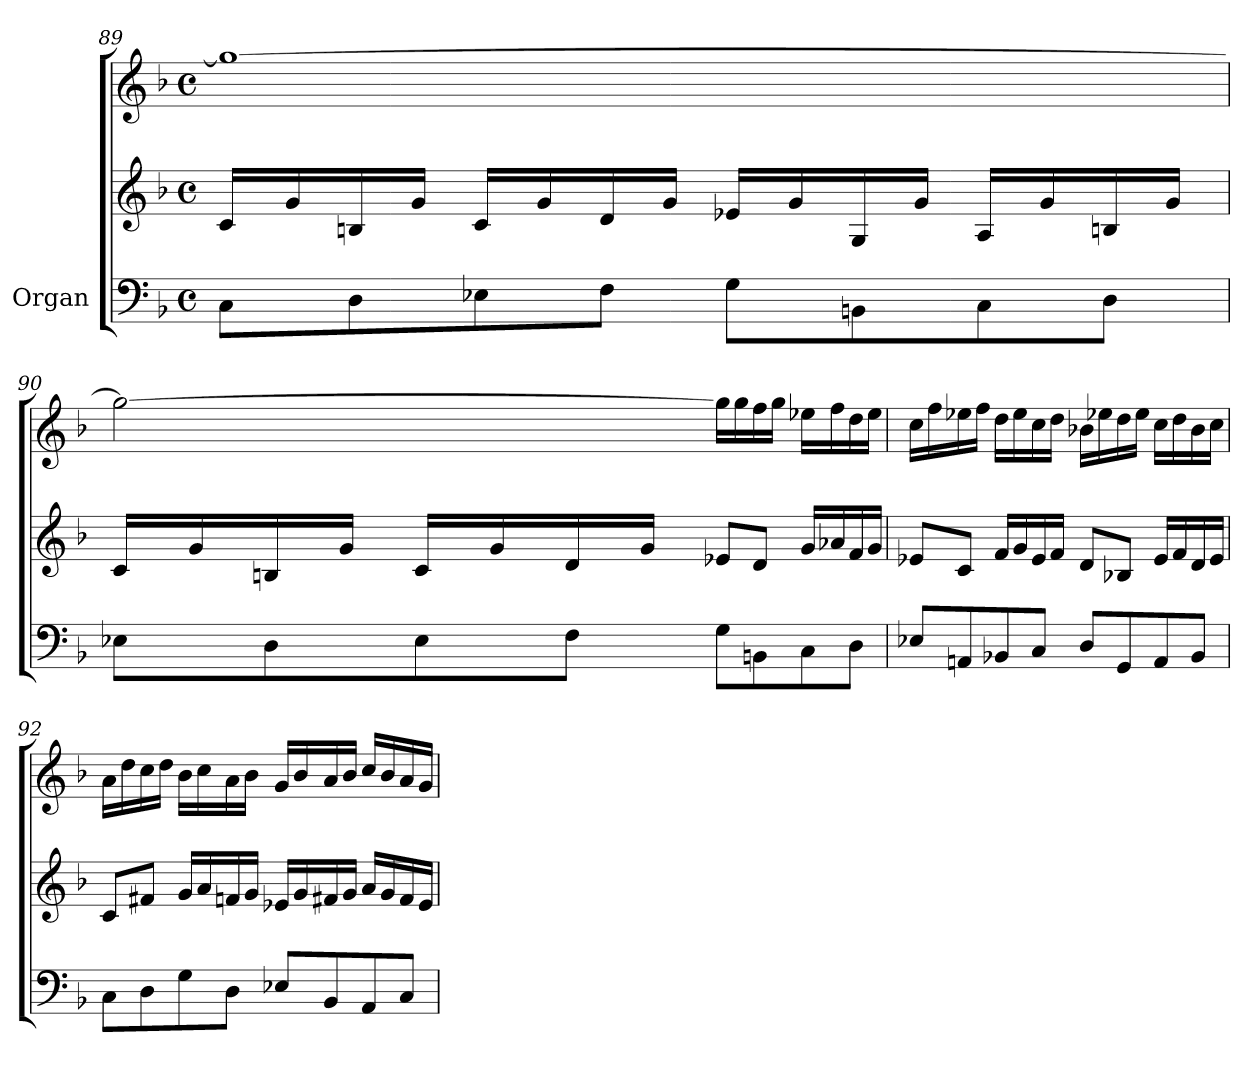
**kern	**kern	**kern
*part1	*part1	*part1
*staff3	*staff2	*staff1
*I"Organ	*	*
*clefF4	*clefG2	*clefG2
*k[b-]	*k[b-]	*k[b-]
*M4/4	*M4/4	*M4/4
*met(c)	*met(c)	*met(c)
=89	=89	=89
*	*	*^
8C\L	16c/LL	1gg_	64aa!yy
.	.	.	64gg!yy
.	.	.	64aa!yy
.	.	.	64gg!yy
.	16g/	.	64aa!yy
.	.	.	64gg!yy
.	.	.	64aa!yy
.	.	.	64gg!yy
8D\	16Bn/	.	64aa!yy
.	.	.	64gg!yy
.	.	.	64aa!yy
.	.	.	64gg!yy
.	16g/JJ	.	64aa!yy
.	.	.	64gg!yy
.	.	.	64aa!yy
.	.	.	64gg!yy
8E-X\	16c/LL	.	64aa!yy
.	.	.	64gg!yy
.	.	.	64aa!yy
.	.	.	64gg!yy
.	16g/	.	64aa!yy
.	.	.	64gg!yy
.	.	.	64aa!yy
.	.	.	64gg!yy
8F\J	16d/	.	64aa!yy
.	.	.	64gg!yy
.	.	.	64aa!yy
.	.	.	64gg!yy
.	16g/JJ	.	64aa!yy
.	.	.	64gg!yy
.	.	.	64aa!yy
.	.	.	64gg!yy
8G\L	16e-X/LL	.	64aa!yy
.	.	.	64gg!yy
.	.	.	64aa!yy
.	.	.	64gg!yy
.	16g/	.	64aa!yy
.	.	.	64gg!yy
.	.	.	64aa!yy
.	.	.	64gg!yy
8BBn\	16G/	.	64aa!yy
.	.	.	64gg!yy
.	.	.	64aa!yy
.	.	.	64gg!yy
.	16g/JJ	.	64aa!yy
.	.	.	64gg!yy
.	.	.	64aa!yy
.	.	.	64gg!yy
8C\	16A/LL	.	64aa!yy
.	.	.	64gg!yy
.	.	.	64aa!yy
.	.	.	64gg!yy
.	16g/	.	64aa!yy
.	.	.	64gg!yy
.	.	.	64aa!yy
.	.	.	64gg!yy
8D\J	16Bn/	.	64aa!yy
.	.	.	64gg!yy
.	.	.	64aa!yy
.	.	.	64gg!yy
.	16g/JJ	.	64aa!yy
.	.	.	64gg!yy
.	.	.	64aa!yy
.	.	.	64gg!yy
!!LO:LB:g=z	!!
=90	=90	=90	=90
8E-X\L	16c/LL	2gg\_	64aa!yy
.	.	.	64gg!yy
.	.	.	64aa!yy
.	.	.	64gg!yy
.	16g/	.	64aa!yy
.	.	.	64gg!yy
.	.	.	64aa!yy
.	.	.	64gg!yy
8D\	16Bn/	.	64aa!yy
.	.	.	64gg!yy
.	.	.	64aa!yy
.	.	.	64gg!yy
.	16g/JJ	.	64aa!yy
.	.	.	64gg!yy
.	.	.	64aa!yy
.	.	.	64gg!yy
8E-\	16c/LL	.	64aa!yy
.	.	.	64gg!yy
.	.	.	64aa!yy
.	.	.	64gg!yy
.	16g/	.	64aa!yy
.	.	.	64gg!yy
.	.	.	64aa!yy
.	.	.	64gg!yy
8F\J	16d/	.	64aa!yy
.	.	.	64gg!yy
.	.	.	64aa!yy
.	.	.	64gg!yy
.	16g/JJ	.	64aa!yy
.	.	.	64gg!yy
.	.	.	64aa!yy
.	.	.	[64gg!yy
8G\L	8e-X/L	16gg\LL]	16gg!yy]
.	.	16gg\	4..ryy
8BBn\	8d/J	16ff\	.
.	.	16gg\JJ	.
8C\	16g/LL	16ee-X\LL	.
.	16a-X/	16ff\	.
8D\J	16f/	16dd\	.
.	16g/JJ	16ee-\JJ	.
*	*	*v	*v
=91	=91	=91
8E-X/L	8e-X/L	16cc\LL
.	.	16ff\
8AAn/	8c/J	16ee-X\
.	.	16ff\JJ
8BB-X/	16f/LL	16dd\LL
.	16g/	16ee-\
8C/J	16e-/	16cc\
.	16f/JJ	16dd\JJ
8D/L	8d/L	16b-X\LL
.	.	16ee-X\
8GG/	8B-X/J	16dd\
.	.	16ee-\JJ
8AA/	16e-/LL	16cc\LL
.	16f/	16dd\
8BB-/J	16d/	16b-\
.	16e-/JJ	16cc\JJ
=92	=92	=92
8C\L	8c/L	16a\LL
.	.	16dd\
8D\	8f#X/J	16cc\
.	.	16dd\JJ
8G\	16g/LL	16b-\LL
.	16a/	16cc\
8D\J	16fn/	16a\
.	16g/JJ	16b-\JJ
8E-X/L	16e-X/LL	16g/LL
.	16g/	16b-/
8BB-/	16f#X/	16a/
.	16g/JJ	16b-/JJ
8AA/	16a/LL	16cc/LL
.	16g/	16b-/
8C/J	16f#/	16a/
.	16e-/JJ	16g/JJ
=	=	=
*-	*-	*-
